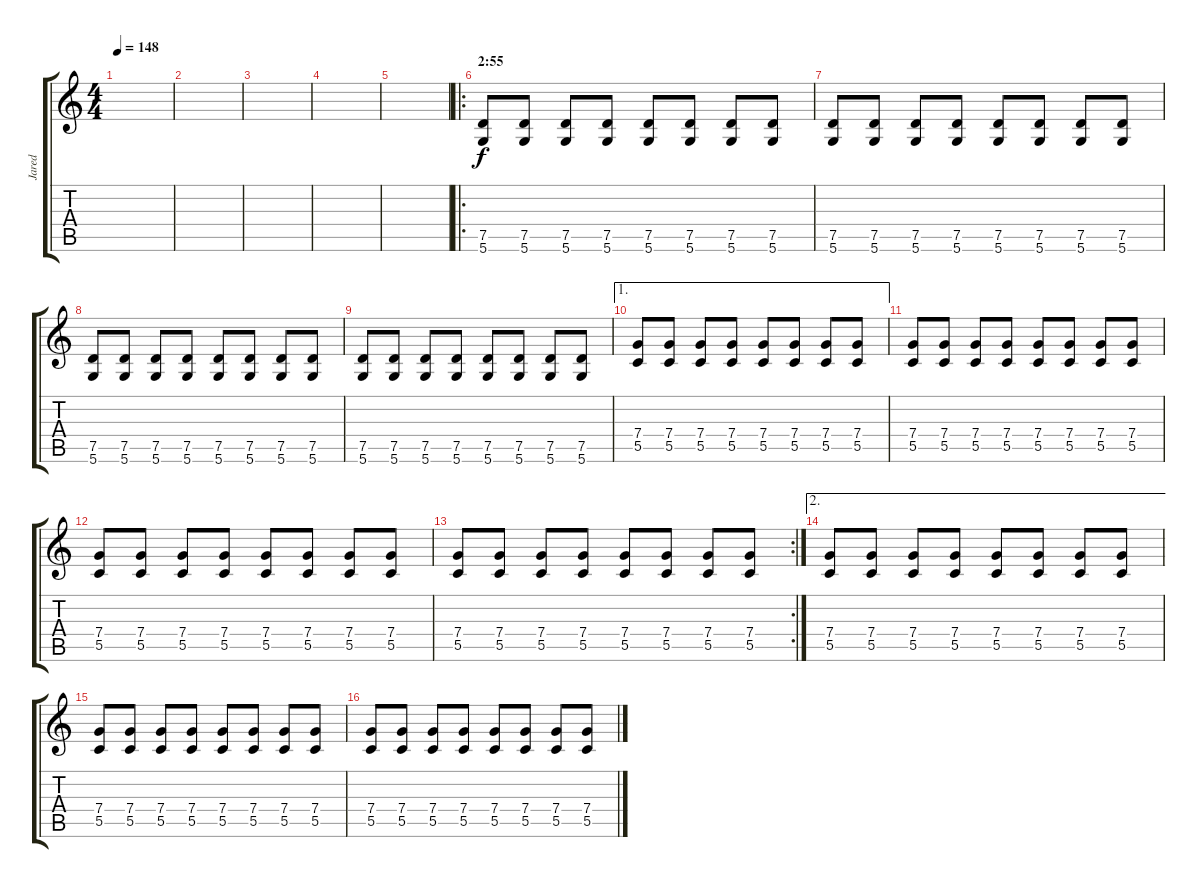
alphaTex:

\track ("Jared" "Jared") {instrument distortionguitar}
\staff {score tabs}
\tuning (D4 A3 F3 C3 G2 D2) {hide}
\ts (4 4)
\tempo 148
\clef g2
\ks c
|
|
|
|
|
\ro
\section ("" "2:55")
(7.5 5.6).8 (7.5 5.6).8 (7.5 5.6).8 (7.5 5.6).8 (7.5 5.6).8 (7.5 5.6).8 (7.5 5.6).8 (7.5 5.6).8 |
(7.5 5.6).8 (7.5 5.6).8 (7.5 5.6).8 (7.5 5.6).8 (7.5 5.6).8 (7.5 5.6).8 (7.5 5.6).8 (7.5 5.6).8 |
(7.5 5.6).8 (7.5 5.6).8 (7.5 5.6).8 (7.5 5.6).8 (7.5 5.6).8 (7.5 5.6).8 (7.5 5.6).8 (7.5 5.6).8 |
(7.5 5.6).8 (7.5 5.6).8 (7.5 5.6).8 (7.5 5.6).8 (7.5 5.6).8 (7.5 5.6).8 (7.5 5.6).8 (7.5 5.6).8 |
\ae 1
(7.4 5.5).8 (7.4 5.5).8 (7.4 5.5).8 (7.4 5.5).8 (7.4 5.5).8 (7.4 5.5).8 (7.4 5.5).8 (7.4 5.5).8 |
(7.4 5.5).8 (7.4 5.5).8 (7.4 5.5).8 (7.4 5.5).8 (7.4 5.5).8 (7.4 5.5).8 (7.4 5.5).8 (7.4 5.5).8 |
(7.4 5.5).8 (7.4 5.5).8 (7.4 5.5).8 (7.4 5.5).8 (7.4 5.5).8 (7.4 5.5).8 (7.4 5.5).8 (7.4 5.5).8 |
\rc 2
(7.4 5.5).8 (7.4 5.5).8 (7.4 5.5).8 (7.4 5.5).8 (7.4 5.5).8 (7.4 5.5).8 (7.4 5.5).8 (7.4 5.5).8 |
\ae 2
(7.4 5.5).8 (7.4 5.5).8 (7.4 5.5).8 (7.4 5.5).8 (7.4 5.5).8 (7.4 5.5).8 (7.4 5.5).8 (7.4 5.5).8 |
(7.4 5.5).8 (7.4 5.5).8 (7.4 5.5).8 (7.4 5.5).8 (7.4 5.5).8 (7.4 5.5).8 (7.4 5.5).8 (7.4 5.5).8 |
(7.4 5.5).8 (7.4 5.5).8 (7.4 5.5).8 (7.4 5.5).8 (7.4 5.5).8 (7.4 5.5).8 (7.4 5.5).8 (7.4 5.5).8
